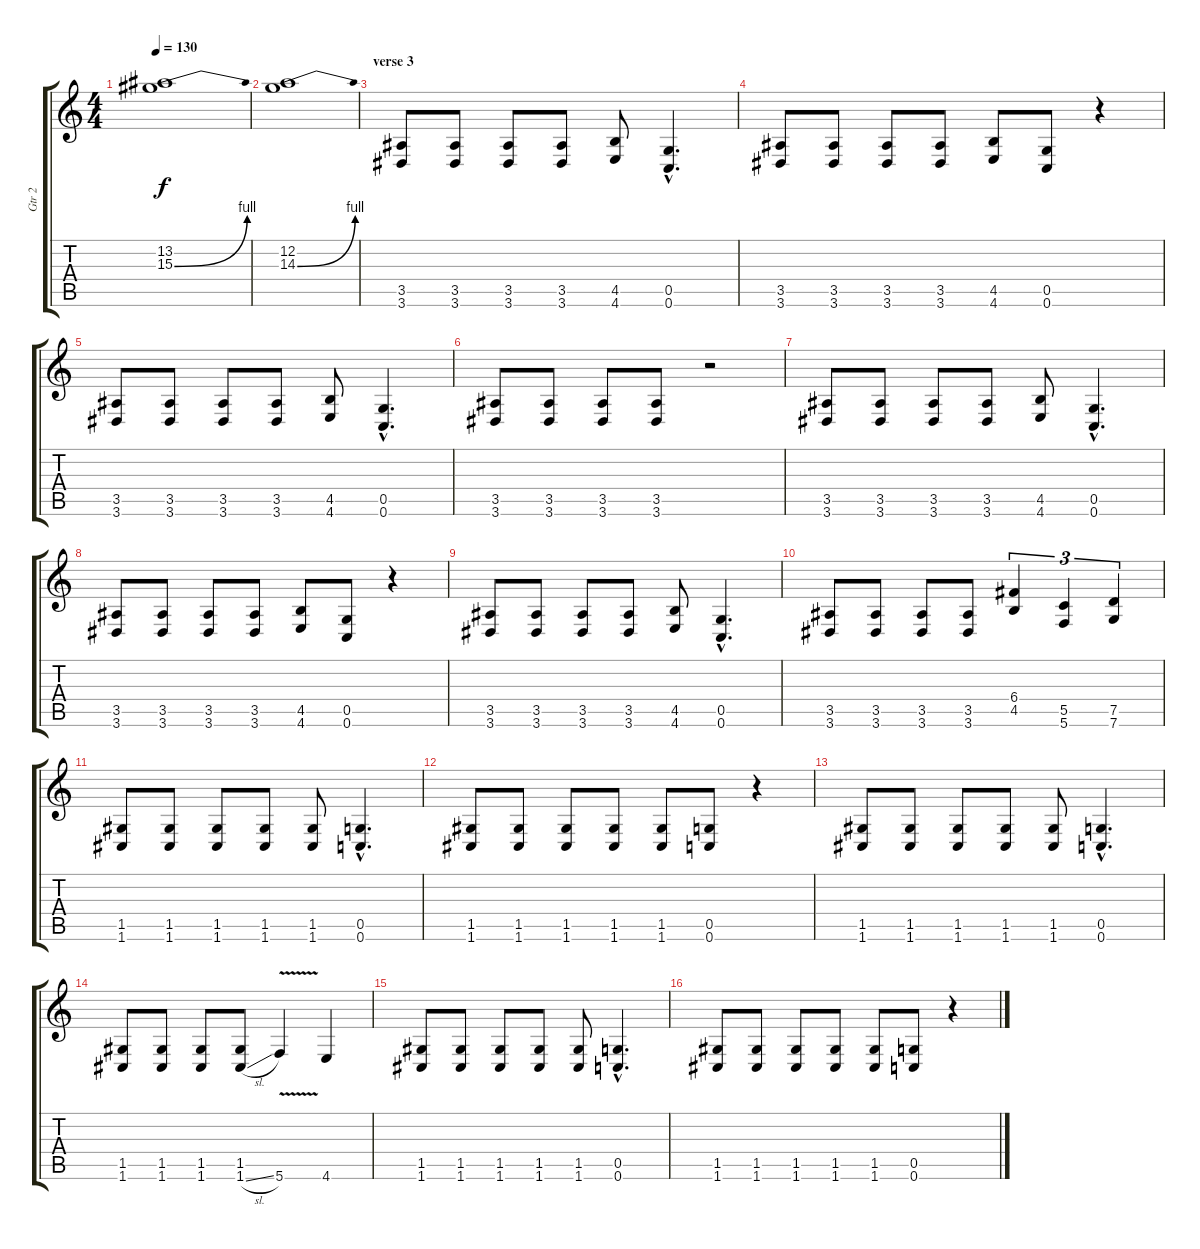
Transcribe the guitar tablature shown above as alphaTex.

\track ("Gtr 2" "Gtr 2") {instrument overdrivenguitar}
\staff {score tabs}
\tuning (D4 A3 F3 C3 G2 C2) {hide}
\ts (4 4)
\tempo 130
\clef g2
\ks c
(13.2 15.3{be (bend 0 0 60 4)}).1{dy f} |
(12.2 14.3{be (bend 0 0 60 4)}).1 |
\section ("" "verse 3")
(3.5 3.6).8 (3.5 3.6).8 (3.5 3.6).8 (3.5 3.6).8 (4.5 4.6).8 (0.5{hac} 0.6{hac}).4{d} |
(3.5 3.6).8 (3.5 3.6).8 (3.5 3.6).8 (3.5 3.6).8 (4.5 4.6).8 (0.5 0.6).8 r.4 |
(3.5 3.6).8 (3.5 3.6).8 (3.5 3.6).8 (3.5 3.6).8 (4.5 4.6).8 (0.5{hac} 0.6{hac}).4{d} |
(3.5 3.6).8 (3.5 3.6).8 (3.5 3.6).8 (3.5 3.6).8 r.2 |
(3.5 3.6).8 (3.5 3.6).8 (3.5 3.6).8 (3.5 3.6).8 (4.5 4.6).8 (0.5{hac} 0.6{hac}).4{d} |
(3.5 3.6).8 (3.5 3.6).8 (3.5 3.6).8 (3.5 3.6).8 (4.5 4.6).8 (0.5 0.6).8 r.4 |
(3.5 3.6).8 (3.5 3.6).8 (3.5 3.6).8 (3.5 3.6).8 (4.5 4.6).8 (0.5{hac} 0.6{hac}).4{d} |
(3.5 3.6).8 (3.5 3.6).8 (3.5 3.6).8 (3.5 3.6).8 (6.4 4.5).4{tu (3 2)} (5.5 5.6).4{tu (3 2)} (7.5 7.6).4{tu (3 2)} |
(1.5 1.6).8 (1.5 1.6).8 (1.5 1.6).8 (1.5 1.6).8 (1.5 1.6).8 (0.5{hac} 0.6{hac}).4{d} |
(1.5 1.6).8 (1.5 1.6).8 (1.5 1.6).8 (1.5 1.6).8 (1.5 1.6).8 (0.5 0.6).8 r.4 |
(1.5 1.6).8 (1.5 1.6).8 (1.5 1.6).8 (1.5 1.6).8 (1.5 1.6).8 (0.5{hac} 0.6{hac}).4{d} |
(1.5 1.6).8 (1.5 1.6).8 (1.5 1.6).8 (1.5 1.6{sl}).8 5.6{v}.4 4.6.4 |
(1.5 1.6).8 (1.5 1.6).8 (1.5 1.6).8 (1.5 1.6).8 (1.5 1.6).8 (0.5{hac} 0.6{hac}).4{d} |
(1.5 1.6).8 (1.5 1.6).8 (1.5 1.6).8 (1.5 1.6).8 (1.5 1.6).8 (0.5 0.6).8 r.4
